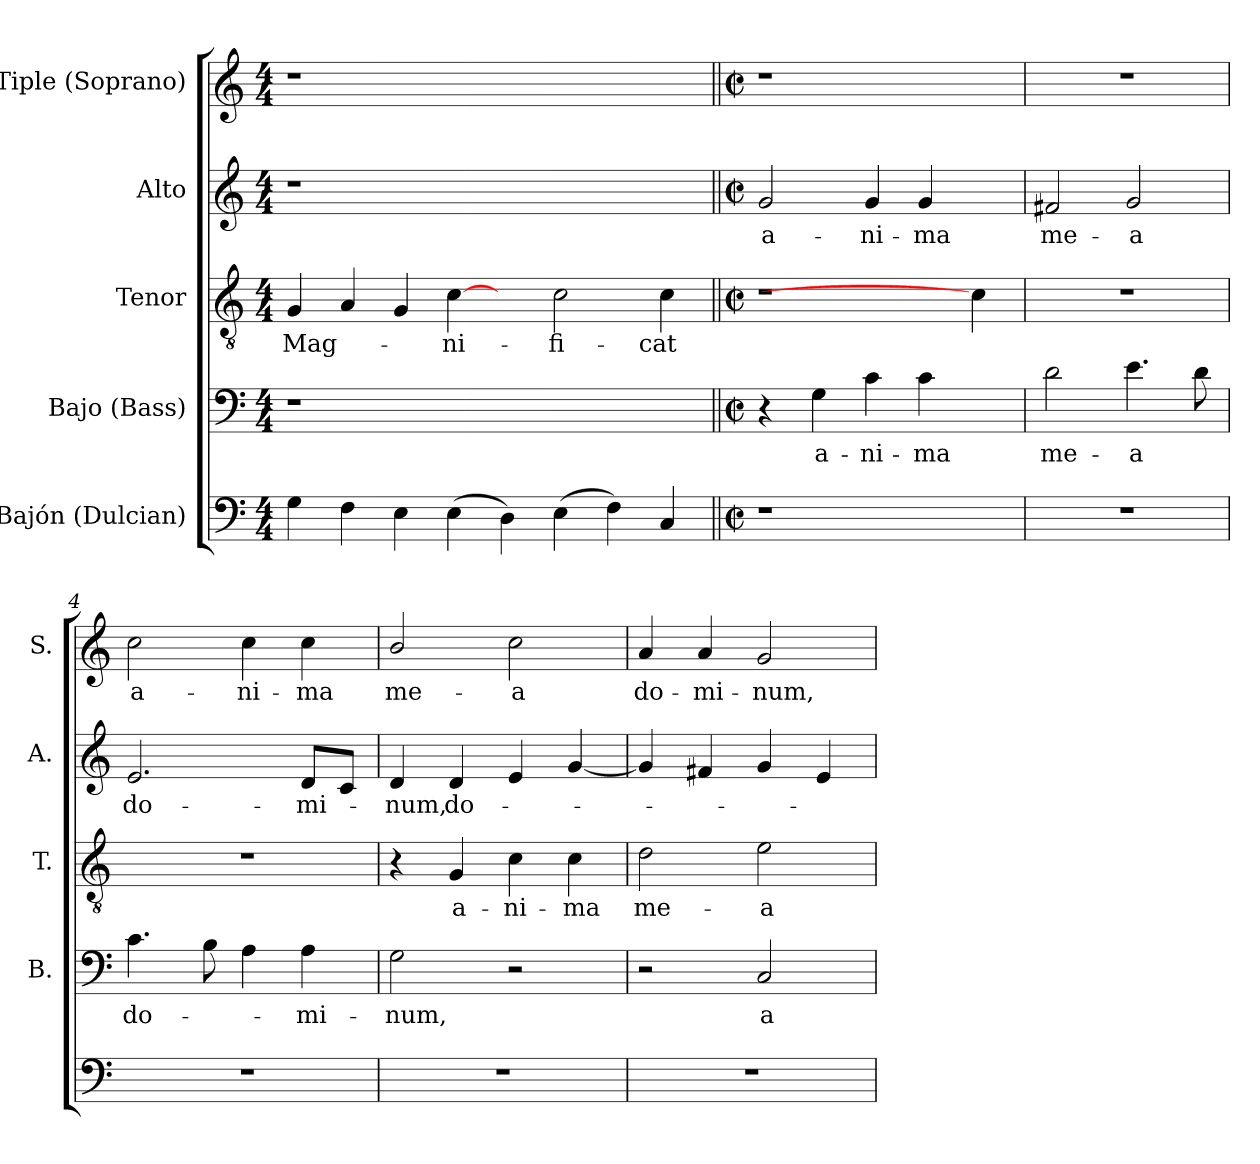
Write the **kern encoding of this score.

**kern	**kern	**text	**kern	**text	**kern	**text	**kern	**text
*part5	*part4	*part4	*part3	*part3	*part2	*part2	*part1	*part1
*staff5	*staff4	*staff4	*staff3	*staff3	*staff2	*staff2	*staff1	*staff1
*I"Bajón (Dulcian)	*I"Bajo (Bass)	*	*I"Tenor	*	*I"Alto	*	*I"Tiple (Soprano)	*
*	*I'B.	*	*I'T.	*	*I'A.	*	*I'S.	*
!!LO:PB:g=z
*clefF4	*clefF4	*	*clefGv2	*	*clefG2	*	*clefG2	*
*	*	*	*ITrd7c12	*	*	*	*	*
*k[]	*k[]	*	*k[]	*	*k[]	*	*k[]	*
*C:	*C:	*	*C:	*	*C:	*	*C:	*
*M4/4	*M4/4	*	*M4/4	*	*M4/4	*	*M4/4	*
=1	=1	=1	=1	=1	=1	=1	=1	=1
!	!LO:N:vis=1	!	!	!	!	!	!	!
!	!	!	!	!LO:LY:b:color=#000000	!LO:N:vis=1	!	!LO:N:vis=1	!
4Gi\	1r	.	4GGi/	Mag-	1r	.	1r	.
4Fi\	.	.	4AAi/	.	.	.	.	.
4Ei\	.	.	4GGi/	.	.	.	.	.
!	!	!	!	!LO:LY:b:color=#000000	!	!	!	!
(4Ei\	.	.	[4Ci\	-ni-	.	.	.	.
4Di\)	1ryy	.	4ryy	.	1ryy	.	1ryy	.
!	!	!	!	!LO:LY:b:color=#000000	!	!	!	!
(4Ei\	.	.	2Ci\	-fi-	.	.	.	.
4Fi\)	.	.	.	.	.	.	.	.
!	!	!	!	!LO:LY:b:color=#000000	!	!	!	!
4Ci/	.	.	4Ci\	-cat	.	.	.	.
=2||	=2||	=2||	=2||	=2||	=2||	=2||	=2||	=2||
*M2/2	*M2/2	*	*M2/2	*	*M2/2	*	*M2/2	*
*met(c|)	*met(c|)	*	*met(c|)	*	*met(c|)	*	*met(c|)	*
!	!	!	!	!	!	!LO:LY:b:color=#000000	!	!
1r	4r	.	1r	.	2gi/	a-	1r	.
!	!	!LO:LY:b:color=#000000	!	!	!	!	!	!
.	4Gi\	a-	.	.	.	.	.	.
!	!	!LO:LY:b:color=#000000	!	!	!	!	!	!
!	!	!	!	!	!	!LO:LY:b:color=#000000	!	!
.	4ci\	-ni-	.	.	4gi/	-ni-	.	.
!	!	!LO:LY:b:color=#000000	!	!	!	!	!	!
!	!	!	!	!	!	!LO:LY:b:color=#000000	!	!
.	4ci\	-ma	.	.	4gi/	-ma	.	.
4ryy	4ryy	.	4Ci\]	.	4ryy	.	4ryy	.
=3	=3	=3	=3	=3	=3	=3	=3	=3
!	!	!LO:LY:b:color=#000000	!	!	!	!	!	!
!	!	!	!	!	!	!LO:LY:b:color=#000000	!	!
1r	2di\	me-	1r	.	2f#Xi/	me-	1r	.
!	!	!LO:LY:b:color=#000000	!	!	!	!	!	!
!	!	!	!	!	!	!LO:LY:b:color=#000000	!	!
.	4.ei\	-a	.	.	2gi/	-a	.	.
.	8di\	.	.	.	.	.	.	.
=4	=4	=4	=4	=4	=4	=4	=4	=4
!	!	!LO:LY:b:color=#000000	!	!	!	!	!	!
!	!	!	!	!	!	!LO:LY:b:color=#000000	!	!
!	!	!	!	!	!	!	!	!LO:LY:b:color=#000000
1r	4.ci\	do-	1r	.	2.ei/	do-	2cci\	a-
.	8Bi\	.	.	.	.	.	.	.
!	!	!	!	!	!	!	!	!LO:LY:b:color=#000000
.	4Ai\	.	.	.	.	.	4cci\	-ni-
!	!	!LO:LY:b:color=#000000	!	!	!	!	!	!
!	!	!	!	!	!	!LO:LY:b:color=#000000	!	!
!	!	!	!	!	!	!	!	!LO:LY:b:color=#000000
.	4Ai\	-mi-	.	.	8di/L	-mi-	4cci\	-ma
.	.	.	.	.	8ci/J	.	.	.
=5	=5	=5	=5	=5	=5	=5	=5	=5
!	!	!LO:LY:b:color=#000000	!	!	!	!	!	!
!	!	!	!	!	!	!LO:LY:b:color=#000000	!	!
!	!	!	!	!	!	!	!	!LO:LY:b:color=#000000
1r	2Gi\	-num,	4r	.	4di/	-num,	2bi/	me-
!	!	!	!	!LO:LY:b:color=#000000	!	!	!	!
!	!	!	!	!	!	!LO:LY:b:color=#000000	!	!
.	.	.	4GGi/	a-	4di/	do-	.	.
!	!	!	!	!LO:LY:b:color=#000000	!	!	!	!
!	!	!	!	!	!	!	!	!LO:LY:b:color=#000000
.	2r	.	4Ci\	-ni-	4ei/	.	2cci\	-a
!	!	!	!	!LO:LY:b:color=#000000	!	!	!	!
.	.	.	4Ci\	-ma	[4gi/	.	.	.
=6	=6	=6	=6	=6	=6	=6	=6	=6
!	!	!	!	!LO:LY:b:color=#000000	!	!	!	!
!	!	!	!	!	!	!	!	!LO:LY:b:color=#000000
1r	2r	.	2Di\	me-	4gi/]	.	4ai/	do-
!	!	!	!	!	!	!	!	!LO:LY:b:color=#000000
.	.	.	.	.	4f#Xi/	.	4ai/	-mi-
!	!	!LO:LY:b:color=#000000	!	!	!	!	!	!
!	!	!	!	!LO:LY:b:color=#000000	!	!	!	!
!	!	!	!	!	!	!	!	!LO:LY:b:color=#000000
.	2Ci/	a-	2Ei\	-a	4gi/	.	2gi/	-num,
.	.	.	.	.	4ei/	.	.	.
=	=	=	=	=	=	=	=	=
*-	*-	*-	*-	*-	*-	*-	*-	*-
